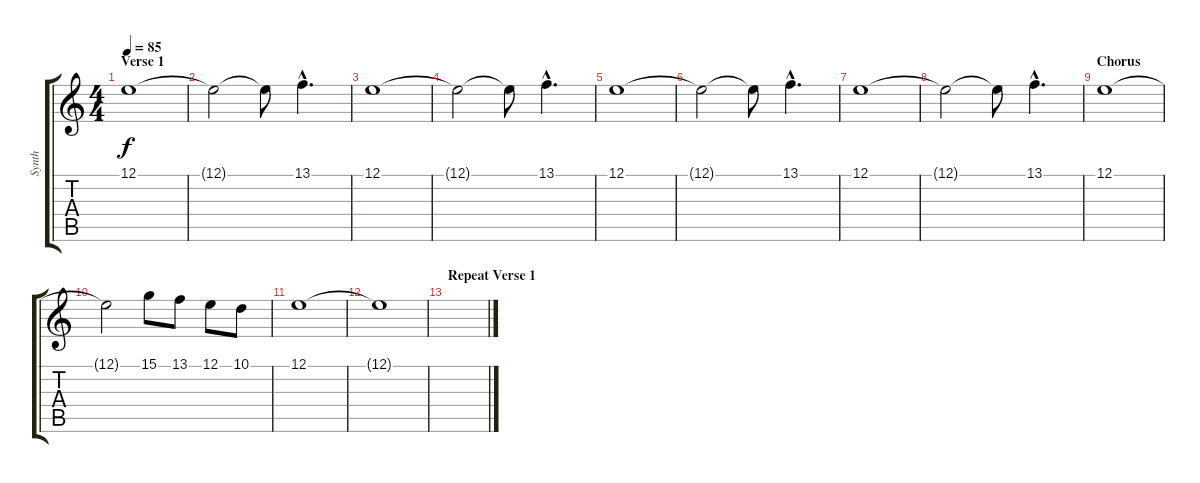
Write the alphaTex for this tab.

\track ("Synth" "Synth") {instrument synthstrings2}
\staff {score tabs}
\tuning (E4 B3 G3 D3 A2 E2) {hide}
\ts (4 4)
\section ("" "Verse 1")
\tempo 85
\clef g2
\ks c
12.1.1{dy f} |
12.1{t}.2 12.1{t}.8 13.1{hac}.4{d} |
12.1.1 |
12.1{t}.2 12.1{t}.8 13.1{hac}.4{d} |
12.1.1 |
12.1{t}.2 12.1{t}.8 13.1{hac}.4{d} |
12.1.1 |
12.1{t}.2 12.1{t}.8 13.1{hac}.4{d} |
\section ("" "Chorus")
12.1.1 |
12.1{t}.2 15.1.8 13.1.8 12.1.8 10.1.8 |
12.1.1 |
12.1{t}.1 |
\section ("" "Repeat Verse 1")
